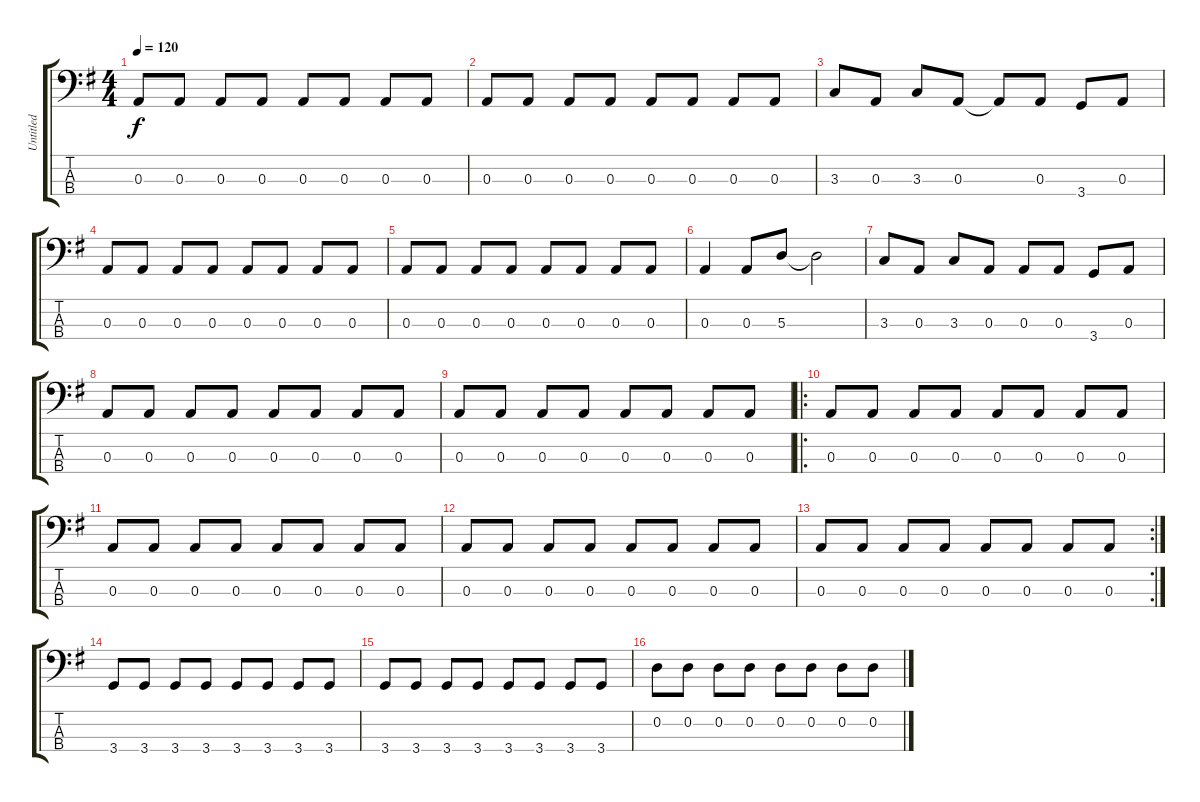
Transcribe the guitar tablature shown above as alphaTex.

\track ("Untitled" "Untitled") {instrument electricbassfinger}
\staff {score tabs}
\tuning (G2 D2 A1 E1) {hide}
\ts (4 4)
\tempo 120
\clef f4
\ks g
0.3.8{dy f} 0.3.8 0.3.8 0.3.8 0.3.8 0.3.8 0.3.8 0.3.8 |
0.3.8 0.3.8 0.3.8 0.3.8 0.3.8 0.3.8 0.3.8 0.3.8 |
3.3.8 0.3.8 3.3.8 0.3.8 0.3{t}.8 0.3.8 3.4.8 0.3.8 |
0.3.8 0.3.8 0.3.8 0.3.8 0.3.8 0.3.8 0.3.8 0.3.8 |
0.3.8 0.3.8 0.3.8 0.3.8 0.3.8 0.3.8 0.3.8 0.3.8 |
0.3.4 0.3.8 5.3.8 5.3{t}.2 |
3.3.8 0.3.8 3.3.8 0.3.8 0.3.8 0.3.8 3.4.8 0.3.8 |
0.3.8 0.3.8 0.3.8 0.3.8 0.3.8 0.3.8 0.3.8 0.3.8 |
0.3.8 0.3.8 0.3.8 0.3.8 0.3.8 0.3.8 0.3.8 0.3.8 |
\ro
0.3.8 0.3.8 0.3.8 0.3.8 0.3.8 0.3.8 0.3.8 0.3.8 |
0.3.8 0.3.8 0.3.8 0.3.8 0.3.8 0.3.8 0.3.8 0.3.8 |
0.3.8 0.3.8 0.3.8 0.3.8 0.3.8 0.3.8 0.3.8 0.3.8 |
\rc 2
0.3.8 0.3.8 0.3.8 0.3.8 0.3.8 0.3.8 0.3.8 0.3.8 |
3.4.8 3.4.8 3.4.8 3.4.8 3.4.8 3.4.8 3.4.8 3.4.8 |
3.4.8 3.4.8 3.4.8 3.4.8 3.4.8 3.4.8 3.4.8 3.4.8 |
0.2.8 0.2.8 0.2.8 0.2.8 0.2.8 0.2.8 0.2.8 0.2.8
